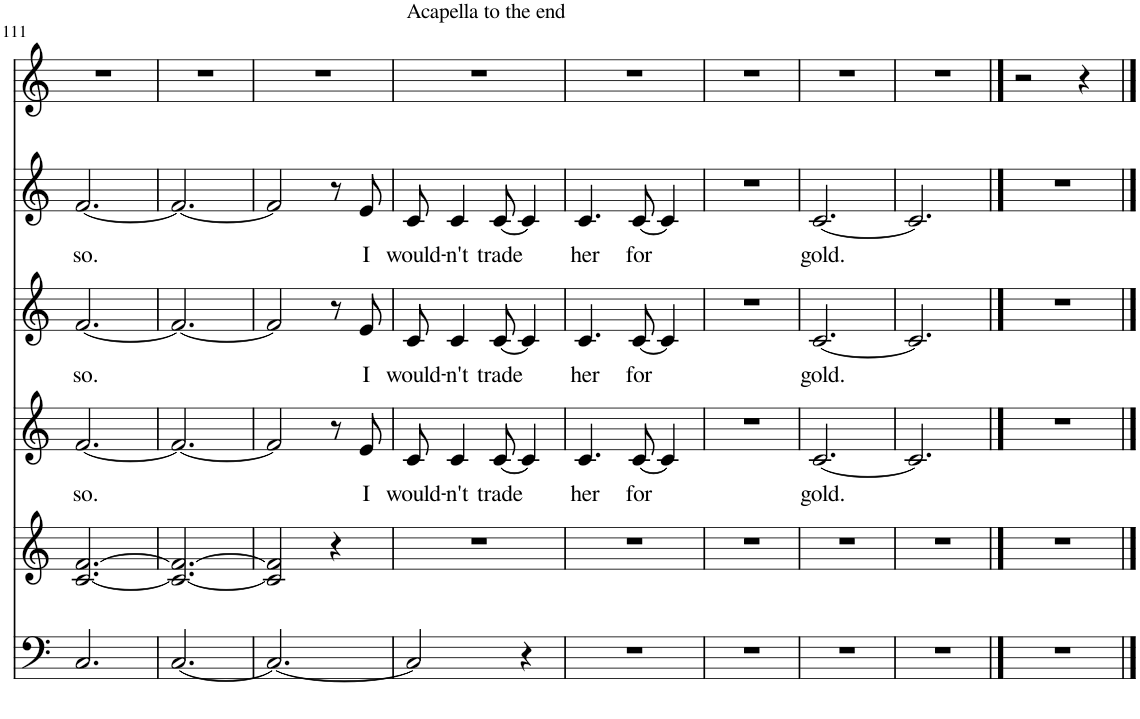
**kern	**kern	**kern	**text	**kern	**text	**kern	**text	**kern
*part6	*part5	*part4	*part4	*part3	*part3	*part2	*part2	*part1
*staff6	*staff5	*staff4	*staff4	*staff3	*staff3	*staff2	*staff2	*staff1
*I"Piano	*I"Piano	*I"Alto	*	*I"Soprano II	*	*I"Soprano	*	*I"Solo
*I'Pno	*I'Pno	*	*	*	*	*	*	*
!!LO:PB:g=z
*clefF4	*clefG2	*clefG2	*	*clefG2	*	*clefG2	*	*clefG2
*k[]	*k[]	*k[]	*	*k[]	*	*k[]	*	*k[]
*M4/4	*M4/4	*M4/4	*	*M4/4	*	*M4/4	*	*M6/4
=111	=111	=111	=111	=111	=111	=111	=111	=111
!	!	!	!LO:LY:b	!	!LO:LY:b	!	!LO:LY:b	!
2.C/	[2.c/ [2.f/	[2.f/	so.	[2.f/	so.	[2.f/	so.	1.r
2.ryy	2.ryy	2.ryy	.	2.ryy	.	2.ryy	.	.
=112	=112	=112	=112	=112	=112	=112	=112	=112
[2.C/	2.c/_ 2.f/_	2.f/_	.	2.f/_	.	2.f/_	.	1.r
2.ryy	2.ryy	2.ryy	.	2.ryy	.	2.ryy	.	.
=113	=113	=113	=113	=113	=113	=113	=113	=113
2.C/_	2c/] 2f/]	2f/]	.	2f/]	.	2f/]	.	1.r
.	4r	8r	.	8r	.	8r	.	.
!	!	!	!LO:LY:b	!	!LO:LY:b	!	!LO:LY:b	!
.	.	8e/	I	8e/	I	8e/	I	.
2.ryy	2.ryy	2.ryy	.	2.ryy	.	2.ryy	.	.
=114	=114	=114	=114	=114	=114	=114	=114	=114
!	!	!	!	!	!	!	!	!LO:TX:a:t=Acapella to the end
!	!	!	!LO:LY:b	!	!LO:LY:b	!	!LO:LY:b	!
2C/]	1r	8c/	would-	8c/	would-	8c/	would-	1.r
!	!	!	!LO:LY:b	!	!LO:LY:b	!	!LO:LY:b	!
.	.	4c/	-n't	4c/	-n't	4c/	-n't	.
!	!	!	!LO:LY:b	!	!LO:LY:b	!	!LO:LY:b	!
.	.	[8c/	trade	[8c/	trade	[8c/	trade	.
4r	.	4c/]	.	4c/]	.	4c/]	.	.
2.ryy	.	2.ryy	.	2.ryy	.	2.ryy	.	.
.	2ryy	.	.	.	.	.	.	.
=115	=115	=115	=115	=115	=115	=115	=115	=115
!	!	!	!LO:LY:b	!	!LO:LY:b	!	!LO:LY:b	!
1r	1r	4.c/	her	4.c/	her	4.c/	her	1.r
!	!	!	!LO:LY:b	!	!LO:LY:b	!	!LO:LY:b	!
.	.	[8c/	for	[8c/	for	[8c/	for	.
.	.	4c/]	.	4c/]	.	4c/]	.	.
.	.	2.ryy	.	2.ryy	.	2.ryy	.	.
2ryy	2ryy	.	.	.	.	.	.	.
=116	=116	=116	=116	=116	=116	=116	=116	=116
1r	1r	1r	.	1r	.	1r	.	1.r
2ryy	2ryy	2ryy	.	2ryy	.	2ryy	.	.
=117	=117	=117	=117	=117	=117	=117	=117	=117
!	!	!	!LO:LY:b	!	!LO:LY:b	!	!LO:LY:b	!
1r	1r	[2.c/	gold.	[2.c/	gold.	[2.c/	gold.	1.r
.	.	2.ryy	.	2.ryy	.	2.ryy	.	.
2ryy	2ryy	.	.	.	.	.	.	.
=118	=118	=118	=118	=118	=118	=118	=118	=118
1r	1r	2.c/]	.	2.c/]	.	2.c/]	.	1.r
.	.	2.ryy	.	2.ryy	.	2.ryy	.	.
2ryy	2ryy	.	.	.	.	.	.	.
==119	==119	==119	==119	==119	==119	==119	==119	==119
1r	1r	1r	.	1r	.	1r	.	2r
.	.	.	.	.	.	.	.	4r
.	.	.	.	.	.	.	.	4ryy
==	==	==	==	==	==	==	==	==
*-	*-	*-	*-	*-	*-	*-	*-	*-
